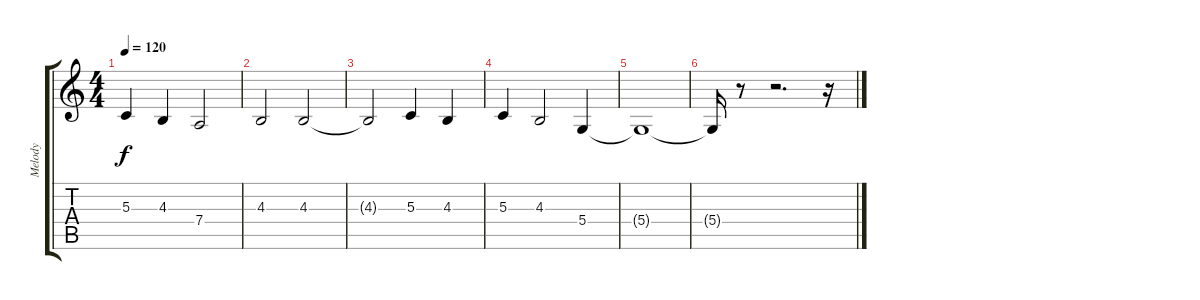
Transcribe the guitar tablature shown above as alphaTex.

\track ("Melody" "Melody") {instrument oboe}
\staff {score tabs}
\tuning (E4 B3 G3 D3 A2 E2) {hide}
\ts (4 4)
\tempo 120
\clef g2
\ks c
5.3{t}.4{dy f} 4.3.4 7.4.2 |
4.3.2 4.3.2 |
4.3{t}.2 5.3.4 4.3.4 |
5.3.4 4.3.2 5.4.4 |
5.4{t}.1 |
5.4{t}.16 r.8 r.2{d} r.16
